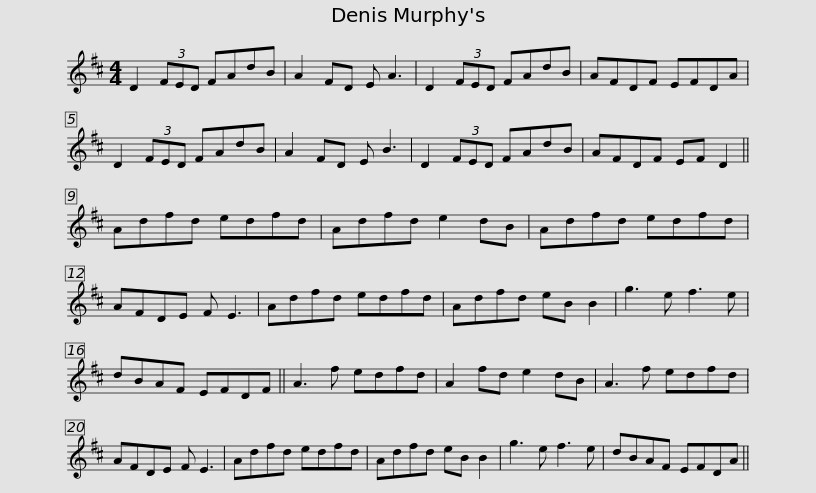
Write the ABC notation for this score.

X:1
L:1/8
M:4/4
I:linebreak $
K:D
V:1 treble
V:1
 D2 (3FED FAdB | A2 FD E A3 | D2 (3FED FAdB | AFDF EFDA | D2 (3FED FAdB | %5
 A2 FD E B3 |$ D2 (3FED FAdB | AFDF EF D2 || Adfd edfd | Adfd e2 dB | %10
 Adfd edfd | AFDE F E3 |$ Adfd edfd | Adfd eB B2 | g3 e f3 e | %15
 dBAF EFDF || A3 f edfd | A2 fd e2 dB |$ A3 f edfd | AFDE F E3 | %20
 Adfd edfd | Adfd eB B2 | g3 e f3 e | dBAF EFDA || %24
